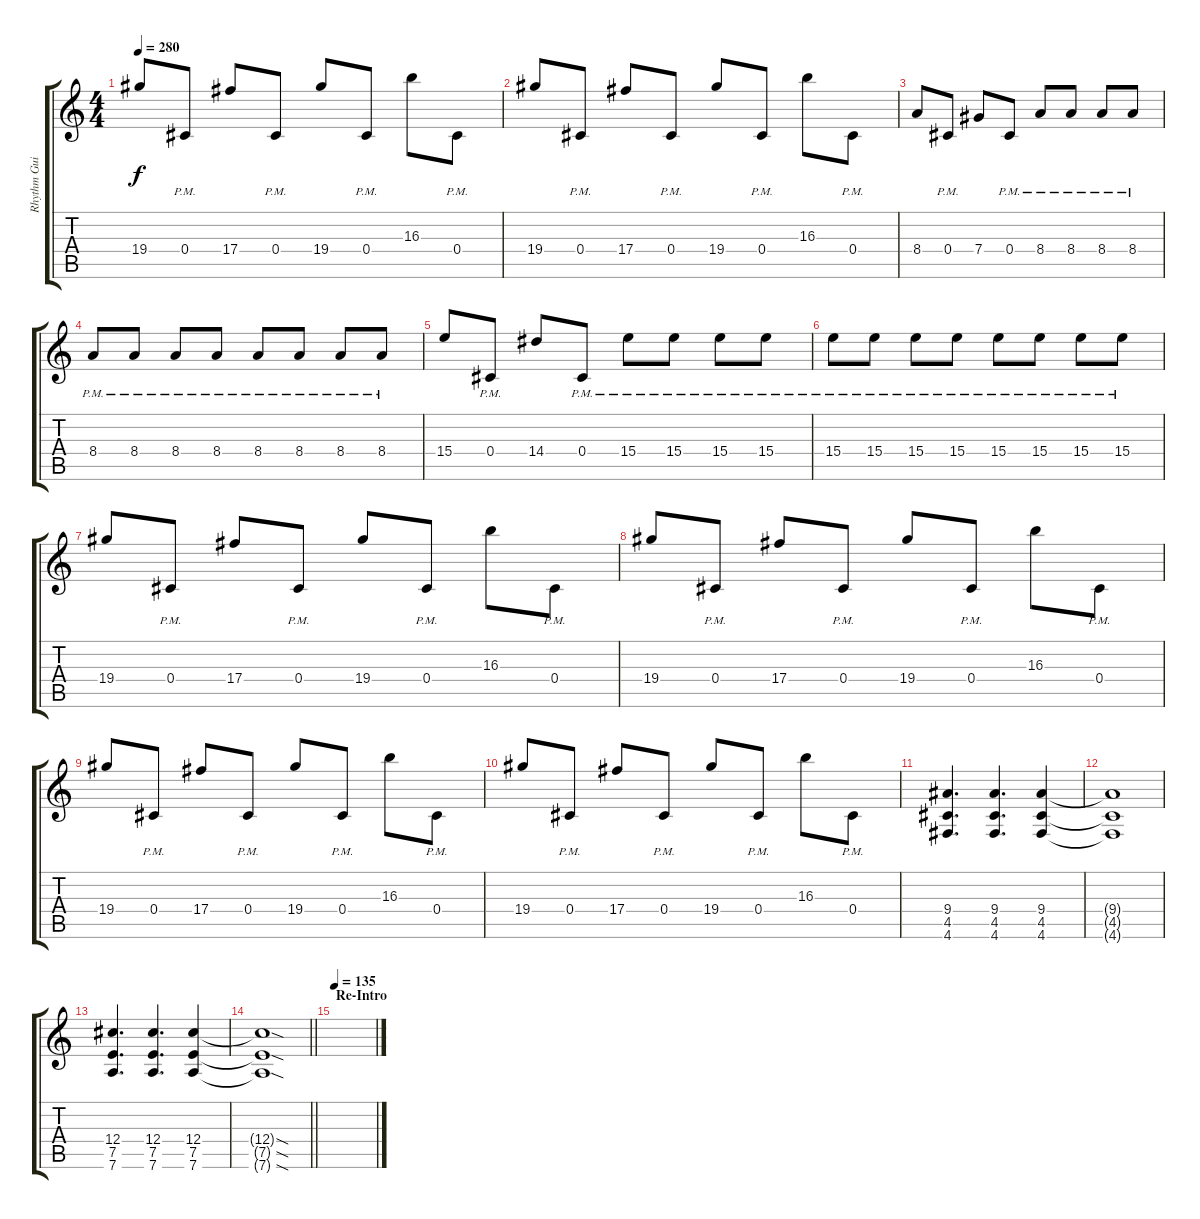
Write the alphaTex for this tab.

\track ("Rhythm Guitar 2" "Rhythm Gui") {instrument distortionguitar}
\staff {score tabs}
\tuning (E4 B3 G3 Db3 A2 D2) {hide}
\ts (4 4)
\tempo 280
\clef g2
\ks c
19.4.8{dy f} 0.4{pm}.8 17.4.8 0.4{pm}.8 19.4.8 0.4{pm}.8 16.3.8 0.4{pm}.8 |
19.4.8 0.4{pm}.8 17.4.8 0.4{pm}.8 19.4.8 0.4{pm}.8 16.3.8 0.4{pm}.8 |
8.4.8 0.4{pm}.8 7.4.8 0.4{pm}.8 8.4{pm}.8 8.4{pm}.8 8.4{pm}.8 8.4{pm}.8 |
8.4{pm}.8 8.4{pm}.8 8.4{pm}.8 8.4{pm}.8 8.4{pm}.8 8.4{pm}.8 8.4{pm}.8 8.4{pm}.8 |
15.4.8 0.4{pm}.8 14.4.8 0.4{pm}.8 15.4{pm}.8 15.4{pm}.8 15.4{pm}.8 15.4{pm}.8 |
15.4{pm}.8 15.4{pm}.8 15.4{pm}.8 15.4{pm}.8 15.4{pm}.8 15.4{pm}.8 15.4{pm}.8 15.4{pm}.8 |
19.4.8 0.4{pm}.8 17.4.8 0.4{pm}.8 19.4.8 0.4{pm}.8 16.3.8 0.4{pm}.8 |
19.4.8 0.4{pm}.8 17.4.8 0.4{pm}.8 19.4.8 0.4{pm}.8 16.3.8 0.4{pm}.8 |
19.4.8 0.4{pm}.8 17.4.8 0.4{pm}.8 19.4.8 0.4{pm}.8 16.3.8 0.4{pm}.8 |
19.4.8 0.4{pm}.8 17.4.8 0.4{pm}.8 19.4.8 0.4{pm}.8 16.3.8 0.4{pm}.8 |
(9.4 4.5 4.6).4{d} (9.4 4.5 4.6).4{d} (9.4 4.5 4.6).4 |
(9.4{t} 4.5{t} 4.6{t}).1 |
(12.4 7.5 7.6).4{d} (12.4 7.5 7.6).4{d} (12.4 7.5 7.6).4 |
\barLineRight lightlight
(12.4{sod t} 7.5{sod t} 7.6{sod t}).1 |
\section ("" "Re-Intro")
\tempo 135
